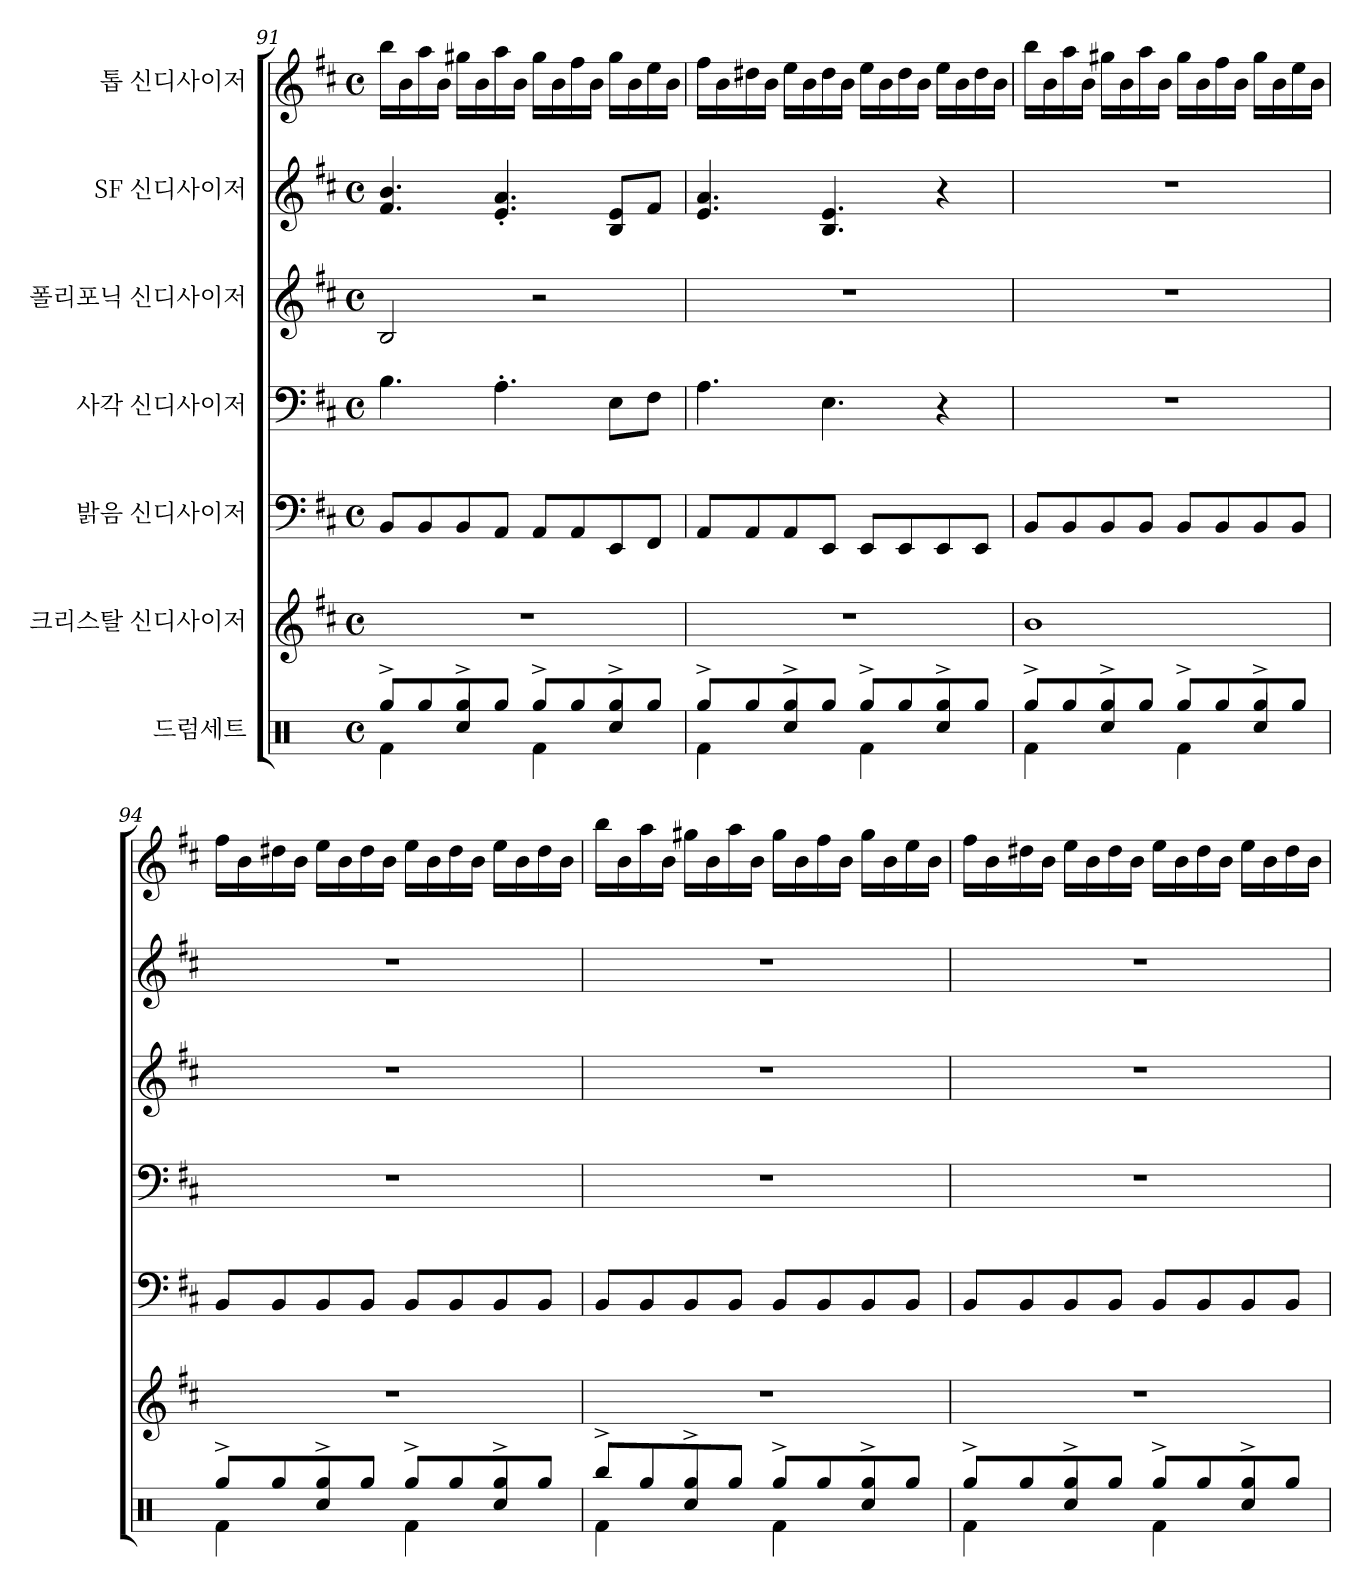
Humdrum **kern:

**kern	**kern	**kern	**kern	**kern	**kern	**kern
*part7	*part6	*part5	*part4	*part3	*part2	*part1
*staff7	*staff6	*staff5	*staff4	*staff3	*staff2	*staff1
*I"드럼세트	*I"크리스탈 신디사이저	*I"밝음 신디사이저	*I"사각 신디사이저	*I"폴리포닉 신디사이저	*I"SF 신디사이저	*I"톱 신디사이저
!!LO:PB:g=z
*clefX	*clefG2	*clefF4	*clefF4	*clefG2	*clefG2	*clefG2
*k[]	*k[f#c#]	*k[f#c#]	*k[f#c#]	*k[f#c#]	*k[f#c#]	*k[f#c#]
*M4/4	*M4/4	*M4/4	*M4/4	*M4/4	*M4/4	*M4/4
*met(c)	*met(c)	*met(c)	*met(c)	*met(c)	*met(c)	*met(c)
=91	=91	=91	=91	=91	=91	=91
*^	*	*	*	*	*	*
*	*^	*	*	*	*	*	*
8Rgg^/L	4Rf\	4ryy	1r	8BB/L	4.B\	2B/	4.f#/ 4.b/	16bb\LL
.	.	.	.	.	.	.	.	16b\
8Rgg/	.	.	.	8BB/	.	.	.	16aa\
.	.	.	.	.	.	.	.	16b\JJ
8Rgg^/	4ryy	4Rcc/	.	8BB/	.	.	.	16gg#X\LL
.	.	.	.	.	.	.	.	16b\
8Rgg/J	.	.	.	8AA/J	4.A'\	.	4.e/' 4.a/'	16aa\
.	.	.	.	.	.	.	.	16b\JJ
8Rgg^/L	4Rf\	4ryy	.	8AA/L	.	2r	.	16gg#\LL
.	.	.	.	.	.	.	.	16b\
8Rgg/	.	.	.	8AA/	.	.	.	16ff#\
.	.	.	.	.	.	.	.	16b\JJ
8Rgg^/	4ryy	4Rcc/	.	8EE/	8E\L	.	8B/ 8e/L	16gg#\LL
.	.	.	.	.	.	.	.	16b\
8Rgg/J	.	.	.	8FF#/J	8F#\J	.	8f#/J	16ee\
.	.	.	.	.	.	.	.	16b\JJ
=92	=92	=92	=92	=92	=92	=92	=92	=92
8Rgg^/L	4Rf\	4ryy	1r	8AA/L	4.A\	1r	4.e/ 4.a/	16ff#\LL
.	.	.	.	.	.	.	.	16b\
8Rgg/	.	.	.	8AA/	.	.	.	16dd#X\
.	.	.	.	.	.	.	.	16b\JJ
8Rgg^/	4ryy	4Rcc/	.	8AA/	.	.	.	16ee\LL
.	.	.	.	.	.	.	.	16b\
8Rgg/J	.	.	.	8EE/J	4.E\	.	4.B/ 4.e/	16dd#\
.	.	.	.	.	.	.	.	16b\JJ
8Rgg^/L	4Rf\	4ryy	.	8EE/L	.	.	.	16ee\LL
.	.	.	.	.	.	.	.	16b\
8Rgg/	.	.	.	8EE/	.	.	.	16dd#\
.	.	.	.	.	.	.	.	16b\JJ
8Rgg^/	4ryy	4Rcc/	.	8EE/	4r	.	4r	16ee\LL
.	.	.	.	.	.	.	.	16b\
8Rgg/J	.	.	.	8EE/J	.	.	.	16dd#\
.	.	.	.	.	.	.	.	16b\JJ
!!LO:PB:g=z
=93	=93	=93	=93	=93	=93	=93	=93	=93
8Rgg^/L	4Rf\	4ryy	1b	8BB/L	1r	1r	1r	16bb\LL
.	.	.	.	.	.	.	.	16b\
8Rgg/	.	.	.	8BB/	.	.	.	16aa\
.	.	.	.	.	.	.	.	16b\JJ
8Rgg^/	4ryy	4Rcc/	.	8BB/	.	.	.	16gg#X\LL
.	.	.	.	.	.	.	.	16b\
8Rgg/J	.	.	.	8BB/J	.	.	.	16aa\
.	.	.	.	.	.	.	.	16b\JJ
8Rgg^/L	4Rf\	4ryy	.	8BB/L	.	.	.	16gg#\LL
.	.	.	.	.	.	.	.	16b\
8Rgg/	.	.	.	8BB/	.	.	.	16ff#\
.	.	.	.	.	.	.	.	16b\JJ
8Rgg^/	4ryy	4Rcc/	.	8BB/	.	.	.	16gg#\LL
.	.	.	.	.	.	.	.	16b\
8Rgg/J	.	.	.	8BB/J	.	.	.	16ee\
.	.	.	.	.	.	.	.	16b\JJ
=94	=94	=94	=94	=94	=94	=94	=94	=94
8Rgg^/L	4Rf\	4ryy	1r	8BB/L	1r	1r	1r	16ff#\LL
.	.	.	.	.	.	.	.	16b\
8Rgg/	.	.	.	8BB/	.	.	.	16dd#X\
.	.	.	.	.	.	.	.	16b\JJ
8Rgg^/	4ryy	4Rcc/	.	8BB/	.	.	.	16ee\LL
.	.	.	.	.	.	.	.	16b\
8Rgg/J	.	.	.	8BB/J	.	.	.	16dd#\
.	.	.	.	.	.	.	.	16b\JJ
8Rgg^/L	4Rf\	4ryy	.	8BB/L	.	.	.	16ee\LL
.	.	.	.	.	.	.	.	16b\
8Rgg/	.	.	.	8BB/	.	.	.	16dd#\
.	.	.	.	.	.	.	.	16b\JJ
8Rgg^/	4ryy	4Rcc/	.	8BB/	.	.	.	16ee\LL
.	.	.	.	.	.	.	.	16b\
8Rgg/J	.	.	.	8BB/J	.	.	.	16dd#\
.	.	.	.	.	.	.	.	16b\JJ
!!LO:PB:g=z
=95	=95	=95	=95	=95	=95	=95	=95	=95
8Rbb^/L	4Rf\	4ryy	1r	8BB/L	1r	1r	1r	16bb\LL
.	.	.	.	.	.	.	.	16b\
8Rgg/	.	.	.	8BB/	.	.	.	16aa\
.	.	.	.	.	.	.	.	16b\JJ
8Rgg^/	4ryy	4Rcc/	.	8BB/	.	.	.	16gg#X\LL
.	.	.	.	.	.	.	.	16b\
8Rgg/J	.	.	.	8BB/J	.	.	.	16aa\
.	.	.	.	.	.	.	.	16b\JJ
8Rgg^/L	4Rf\	4ryy	.	8BB/L	.	.	.	16gg#\LL
.	.	.	.	.	.	.	.	16b\
8Rgg/	.	.	.	8BB/	.	.	.	16ff#\
.	.	.	.	.	.	.	.	16b\JJ
8Rgg^/	4ryy	4Rcc/	.	8BB/	.	.	.	16gg#\LL
.	.	.	.	.	.	.	.	16b\
8Rgg/J	.	.	.	8BB/J	.	.	.	16ee\
.	.	.	.	.	.	.	.	16b\JJ
=96	=96	=96	=96	=96	=96	=96	=96	=96
8Rgg^/L	4Rf\	4ryy	1r	8BB/L	1r	1r	1r	16ff#\LL
.	.	.	.	.	.	.	.	16b\
8Rgg/	.	.	.	8BB/	.	.	.	16dd#X\
.	.	.	.	.	.	.	.	16b\JJ
8Rgg^/	4ryy	4Rcc/	.	8BB/	.	.	.	16ee\LL
.	.	.	.	.	.	.	.	16b\
8Rgg/J	.	.	.	8BB/J	.	.	.	16dd#\
.	.	.	.	.	.	.	.	16b\JJ
8Rgg^/L	4Rf\	4ryy	.	8BB/L	.	.	.	16ee\LL
.	.	.	.	.	.	.	.	16b\
8Rgg/	.	.	.	8BB/	.	.	.	16dd#\
.	.	.	.	.	.	.	.	16b\JJ
8Rgg^/	4ryy	4Rcc/	.	8BB/	.	.	.	16ee\LL
.	.	.	.	.	.	.	.	16b\
8Rgg/J	.	.	.	8BB/J	.	.	.	16dd#\
.	.	.	.	.	.	.	.	16b\JJ
*v	*v	*v	*	*	*	*	*	*
=	=	=	=	=	=	=
*-	*-	*-	*-	*-	*-	*-
